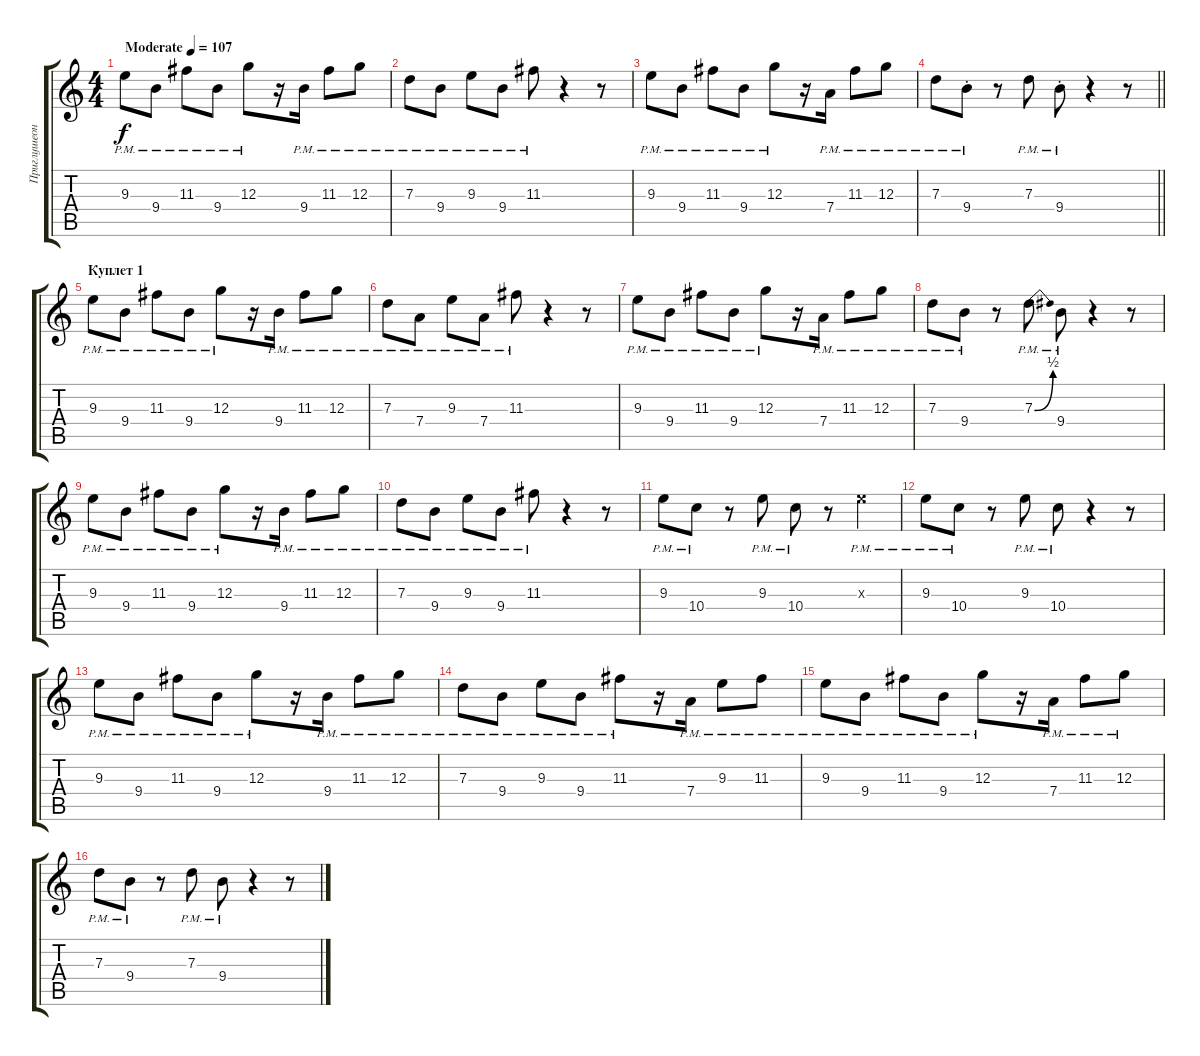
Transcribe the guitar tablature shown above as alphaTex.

\track ("Приглушеонное соло" "Приглушеон") {solo instrument electricguitarclean}
\staff {score tabs}
\tuning (E4 B3 G3 D3 A2 E2) {hide}
\ts (4 4)
\tempo (107 "Moderate")
\clef g2
\ks c
9.3{pm}.8{dy f instrument electricguitarclean} 9.4{pm}.8 11.3{pm}.8 9.4{pm}.8 12.3{pm}.8 r.16 9.4{pm}.16 11.3{pm}.8 12.3{pm}.8 |
7.3{pm}.8 9.4{pm}.8 9.3{pm}.8 9.4{pm}.8 11.3{pm}.8 r.4 r.8 |
9.3{pm}.8 9.4{pm}.8 11.3{pm}.8 9.4{pm}.8 12.3{pm}.8 r.16 7.4{pm}.16 11.3{pm}.8 12.3{pm}.8 |
\barLineRight lightlight
7.3{pm}.8 9.4{pm st}.8 r.8 7.3{pm}.8 9.4{pm st}.8 r.4 r.8 |
\section ("" "Куплет 1")
9.3{pm}.8 9.4{pm}.8 11.3{pm}.8 9.4{pm}.8 12.3{pm}.8 r.16 9.4{pm}.16 11.3{pm}.8 12.3{pm}.8 |
7.3{pm}.8 7.4{pm}.8 9.3{pm}.8 7.4{pm}.8 11.3{pm}.8 r.4 r.8 |
9.3{pm}.8 9.4{pm}.8 11.3{pm}.8 9.4{pm}.8 12.3{pm}.8 r.16 7.4{pm}.16 11.3{pm}.8 12.3{pm}.8 |
7.3{pm}.8 9.4{pm}.8 r.8 7.3{be (bend 0 0 60 2) pm}.8 9.4{pm}.8 r.4 r.8 |
9.3{pm}.8 9.4{pm}.8 11.3{pm}.8 9.4{pm}.8 12.3{pm}.8 r.16 9.4{pm}.16 11.3{pm}.8 12.3{pm}.8 |
7.3{pm}.8 9.4{pm}.8 9.3{pm}.8 9.4{pm}.8 11.3{pm}.8 r.4 r.8 |
9.3{pm}.8 10.4{pm}.8 r.8 9.3{pm}.8 10.4{pm}.8 r.8 9.3{pm x}.4 |
9.3{pm}.8 10.4{pm}.8 r.8 9.3{pm}.8 10.4{pm}.8 r.4 r.8 |
9.3{pm}.8{volume 16} 9.4{pm}.8 11.3{pm}.8 9.4{pm}.8 12.3{pm}.8 r.16 9.4{pm}.16 11.3{pm}.8 12.3{pm}.8 |
7.3{pm}.8 9.4{pm}.8 9.3{pm}.8 9.4{pm}.8 11.3{pm}.8 r.16 7.4{pm}.16 9.3{pm}.8 11.3{pm}.8 |
9.3{pm}.8 9.4{pm}.8 11.3{pm}.8 9.4{pm}.8 12.3{pm}.8 r.16 7.4{pm}.16 11.3{pm}.8 12.3{pm}.8 |
7.3{pm}.8 9.4{pm}.8 r.8 7.3{pm}.8 9.4{pm}.8 r.4 r.8
